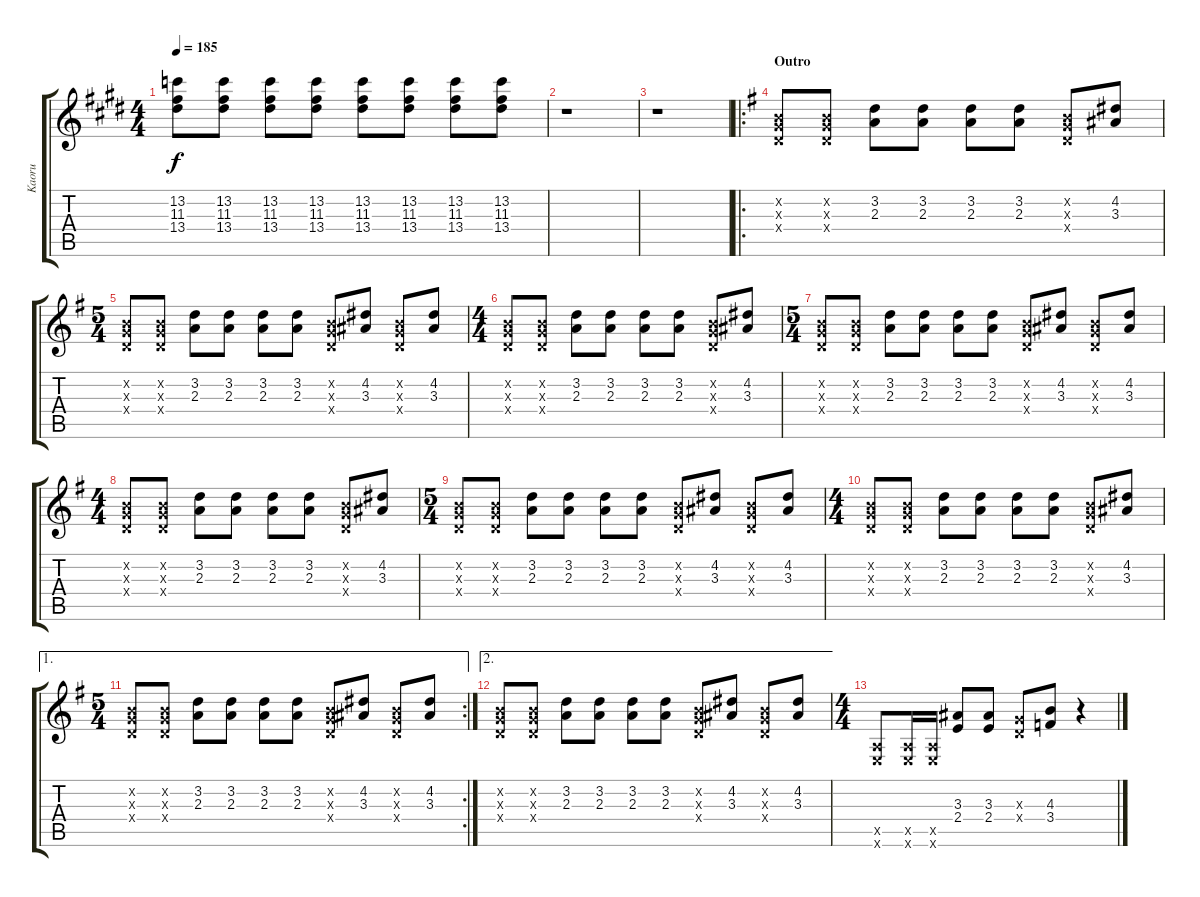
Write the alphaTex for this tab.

\track ("Kaoru" "Kaoru") {instrument distortionguitar}
\staff {score tabs}
\tuning (E4 B3 G3 D3 A2 E2) {hide}
\ts (4 4)
\tempo 185
\clef g2
\ks e
(13.2 11.3 13.4).8{dy f} (13.2 11.3 13.4).8 (13.2 11.3 13.4).8 (13.2 11.3 13.4).8 (13.2 11.3 13.4).8 (13.2 11.3 13.4).8 (13.2 11.3 13.4).8 (13.2 11.3 13.4).8 |
r.1 |
r.1 |
\ro
\section ("" "Outro")
\ks g
(0.2{x} 0.3{x} 0.4{x}).8 (0.2{x} 0.3{x} 0.4{x}).8 (3.2 2.3).8 (3.2 2.3).8 (3.2 2.3).8 (3.2 2.3).8 (0.2{x} 0.3{x} 0.4{x}).8 (4.2 3.3).8 |
\ts (5 4)
(0.2{x} 0.3{x} 0.4{x}).8 (0.2{x} 0.3{x} 0.4{x}).8 (3.2 2.3).8 (3.2 2.3).8 (3.2 2.3).8 (3.2 2.3).8 (0.2{x} 0.3{x} 0.4{x}).8 (4.2 3.3).8 (0.2{x} 0.3{x} 0.4{x}).8 (4.2 3.3).8 |
\ts (4 4)
(0.2{x} 0.3{x} 0.4{x}).8 (0.2{x} 0.3{x} 0.4{x}).8 (3.2 2.3).8 (3.2 2.3).8 (3.2 2.3).8 (3.2 2.3).8 (0.2{x} 0.3{x} 0.4{x}).8 (4.2 3.3).8 |
\ts (5 4)
(0.2{x} 0.3{x} 0.4{x}).8 (0.2{x} 0.3{x} 0.4{x}).8 (3.2 2.3).8 (3.2 2.3).8 (3.2 2.3).8 (3.2 2.3).8 (0.2{x} 0.3{x} 0.4{x}).8 (4.2 3.3).8 (0.2{x} 0.3{x} 0.4{x}).8 (4.2 3.3).8 |
\ts (4 4)
(0.2{x} 0.3{x} 0.4{x}).8 (0.2{x} 0.3{x} 0.4{x}).8 (3.2 2.3).8 (3.2 2.3).8 (3.2 2.3).8 (3.2 2.3).8 (0.2{x} 0.3{x} 0.4{x}).8 (4.2 3.3).8 |
\ts (5 4)
(0.2{x} 0.3{x} 0.4{x}).8 (0.2{x} 0.3{x} 0.4{x}).8 (3.2 2.3).8 (3.2 2.3).8 (3.2 2.3).8 (3.2 2.3).8 (0.2{x} 0.3{x} 0.4{x}).8 (4.2 3.3).8 (0.2{x} 0.3{x} 0.4{x}).8 (4.2 3.3).8 |
\ts (4 4)
(0.2{x} 0.3{x} 0.4{x}).8 (0.2{x} 0.3{x} 0.4{x}).8 (3.2 2.3).8 (3.2 2.3).8 (3.2 2.3).8 (3.2 2.3).8 (0.2{x} 0.3{x} 0.4{x}).8 (4.2 3.3).8 |
\ae 1
\rc 2
\ts (5 4)
(0.2{x} 0.3{x} 0.4{x}).8 (0.2{x} 0.3{x} 0.4{x}).8 (3.2 2.3).8 (3.2 2.3).8 (3.2 2.3).8 (3.2 2.3).8 (0.2{x} 0.3{x} 0.4{x}).8 (4.2 3.3).8 (0.2{x} 0.3{x} 0.4{x}).8 (4.2 3.3).8 |
\ae 2
(0.2{x} 0.3{x} 0.4{x}).8 (0.2{x} 0.3{x} 0.4{x}).8 (3.2 2.3).8 (3.2 2.3).8 (3.2 2.3).8 (3.2 2.3).8 (0.2{x} 0.3{x} 0.4{x}).8 (4.2 3.3).8 (0.2{x} 0.3{x} 0.4{x}).8 (4.2 3.3).8 |
\ts (4 4)
(0.5{x} 0.6{x}).8 (0.5{x} 0.6{x}).16 (0.5{x} 0.6{x}).16 (3.3 2.4).8 (3.3 2.4).8 (0.3{x} 0.4{x}).8 (4.3 3.4).8 r.4
